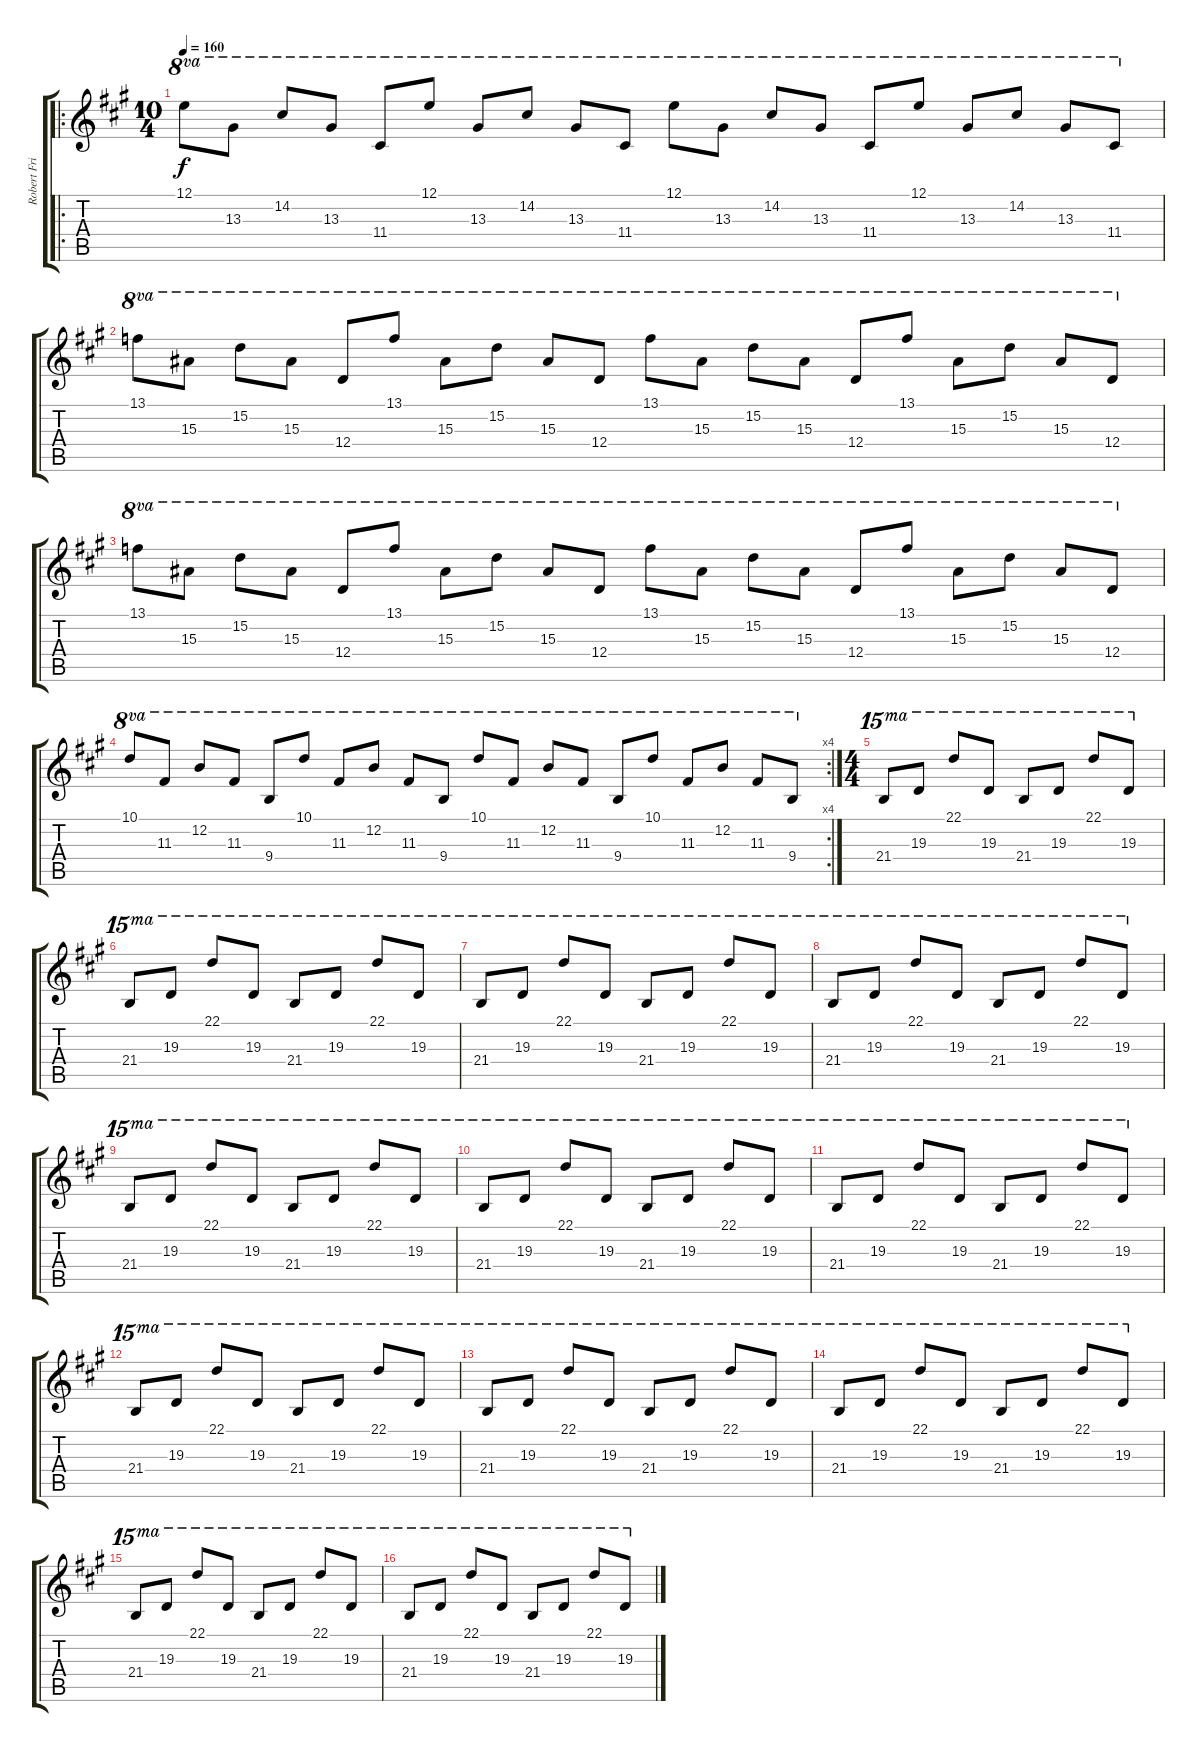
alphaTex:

\track ("Robert Fripp" "Robert Fri") {instrument electricguitarclean}
\staff {score tabs}
\tuning (E4 B3 G3 D3 A2 E2) {hide}
\ro
\ts (10 4)
\tempo 160
\clef g2
\ks a
12.1.8{ot 8va dy f} 13.3.8{ot 8va} 14.2.8{ot 8va} 13.3.8{ot 8va} 11.4.8{ot 8va} 12.1.8{ot 8va} 13.3.8{ot 8va} 14.2.8{ot 8va} 13.3.8{ot 8va} 11.4.8{ot 8va} 12.1.8{ot 8va} 13.3.8{ot 8va} 14.2.8{ot 8va} 13.3.8{ot 8va} 11.4.8{ot 8va} 12.1.8{ot 8va} 13.3.8{ot 8va} 14.2.8{ot 8va} 13.3.8{ot 8va} 11.4.8{ot 8va} |
13.1.8{ot 8va} 15.3.8{ot 8va} 15.2.8{ot 8va} 15.3.8{ot 8va} 12.4.8{ot 8va} 13.1.8{ot 8va} 15.3.8{ot 8va} 15.2.8{ot 8va} 15.3.8{ot 8va} 12.4.8{ot 8va} 13.1.8{ot 8va} 15.3.8{ot 8va} 15.2.8{ot 8va} 15.3.8{ot 8va} 12.4.8{ot 8va} 13.1.8{ot 8va} 15.3.8{ot 8va} 15.2.8{ot 8va} 15.3.8{ot 8va} 12.4.8{ot 8va} |
13.1.8{ot 8va} 15.3.8{ot 8va} 15.2.8{ot 8va} 15.3.8{ot 8va} 12.4.8{ot 8va} 13.1.8{ot 8va} 15.3.8{ot 8va} 15.2.8{ot 8va} 15.3.8{ot 8va} 12.4.8{ot 8va} 13.1.8{ot 8va} 15.3.8{ot 8va} 15.2.8{ot 8va} 15.3.8{ot 8va} 12.4.8{ot 8va} 13.1.8{ot 8va} 15.3.8{ot 8va} 15.2.8{ot 8va} 15.3.8{ot 8va} 12.4.8{ot 8va} |
\rc 4
10.1.8{ot 8va} 11.3.8{ot 8va} 12.2.8{ot 8va} 11.3.8{ot 8va} 9.4.8{ot 8va} 10.1.8{ot 8va} 11.3.8{ot 8va} 12.2.8{ot 8va} 11.3.8{ot 8va} 9.4.8{ot 8va} 10.1.8{ot 8va} 11.3.8{ot 8va} 12.2.8{ot 8va} 11.3.8{ot 8va} 9.4.8{ot 8va} 10.1.8{ot 8va} 11.3.8{ot 8va} 12.2.8{ot 8va} 11.3.8{ot 8va} 9.4.8{ot 8va} |
\ts (4 4)
21.4.8{ot 15ma} 19.3.8{ot 15ma} 22.1.8{ot 15ma} 19.3.8{ot 15ma} 21.4.8{ot 15ma} 19.3.8{ot 15ma} 22.1.8{ot 15ma} 19.3.8{ot 15ma} |
21.4.8{ot 15ma} 19.3.8{ot 15ma} 22.1.8{ot 15ma} 19.3.8{ot 15ma} 21.4.8{ot 15ma} 19.3.8{ot 15ma} 22.1.8{ot 15ma} 19.3.8{ot 15ma} |
21.4.8{ot 15ma} 19.3.8{ot 15ma} 22.1.8{ot 15ma} 19.3.8{ot 15ma} 21.4.8{ot 15ma} 19.3.8{ot 15ma} 22.1.8{ot 15ma} 19.3.8{ot 15ma} |
21.4.8{ot 15ma} 19.3.8{ot 15ma} 22.1.8{ot 15ma} 19.3.8{ot 15ma} 21.4.8{ot 15ma} 19.3.8{ot 15ma} 22.1.8{ot 15ma} 19.3.8{ot 15ma} |
21.4.8{ot 15ma} 19.3.8{ot 15ma} 22.1.8{ot 15ma} 19.3.8{ot 15ma} 21.4.8{ot 15ma} 19.3.8{ot 15ma} 22.1.8{ot 15ma} 19.3.8{ot 15ma} |
21.4.8{ot 15ma} 19.3.8{ot 15ma} 22.1.8{ot 15ma} 19.3.8{ot 15ma} 21.4.8{ot 15ma} 19.3.8{ot 15ma} 22.1.8{ot 15ma} 19.3.8{ot 15ma} |
21.4.8{ot 15ma} 19.3.8{ot 15ma} 22.1.8{ot 15ma} 19.3.8{ot 15ma} 21.4.8{ot 15ma} 19.3.8{ot 15ma} 22.1.8{ot 15ma} 19.3.8{ot 15ma} |
21.4.8{ot 15ma} 19.3.8{ot 15ma} 22.1.8{ot 15ma} 19.3.8{ot 15ma} 21.4.8{ot 15ma} 19.3.8{ot 15ma} 22.1.8{ot 15ma} 19.3.8{ot 15ma} |
21.4.8{ot 15ma} 19.3.8{ot 15ma} 22.1.8{ot 15ma} 19.3.8{ot 15ma} 21.4.8{ot 15ma} 19.3.8{ot 15ma} 22.1.8{ot 15ma} 19.3.8{ot 15ma} |
21.4.8{ot 15ma} 19.3.8{ot 15ma} 22.1.8{ot 15ma} 19.3.8{ot 15ma} 21.4.8{ot 15ma} 19.3.8{ot 15ma} 22.1.8{ot 15ma} 19.3.8{ot 15ma} |
21.4.8{ot 15ma} 19.3.8{ot 15ma} 22.1.8{ot 15ma} 19.3.8{ot 15ma} 21.4.8{ot 15ma} 19.3.8{ot 15ma} 22.1.8{ot 15ma} 19.3.8{ot 15ma} |
21.4.8{ot 15ma} 19.3.8{ot 15ma} 22.1.8{ot 15ma} 19.3.8{ot 15ma} 21.4.8{ot 15ma} 19.3.8{ot 15ma} 22.1.8{ot 15ma} 19.3.8{ot 15ma}
